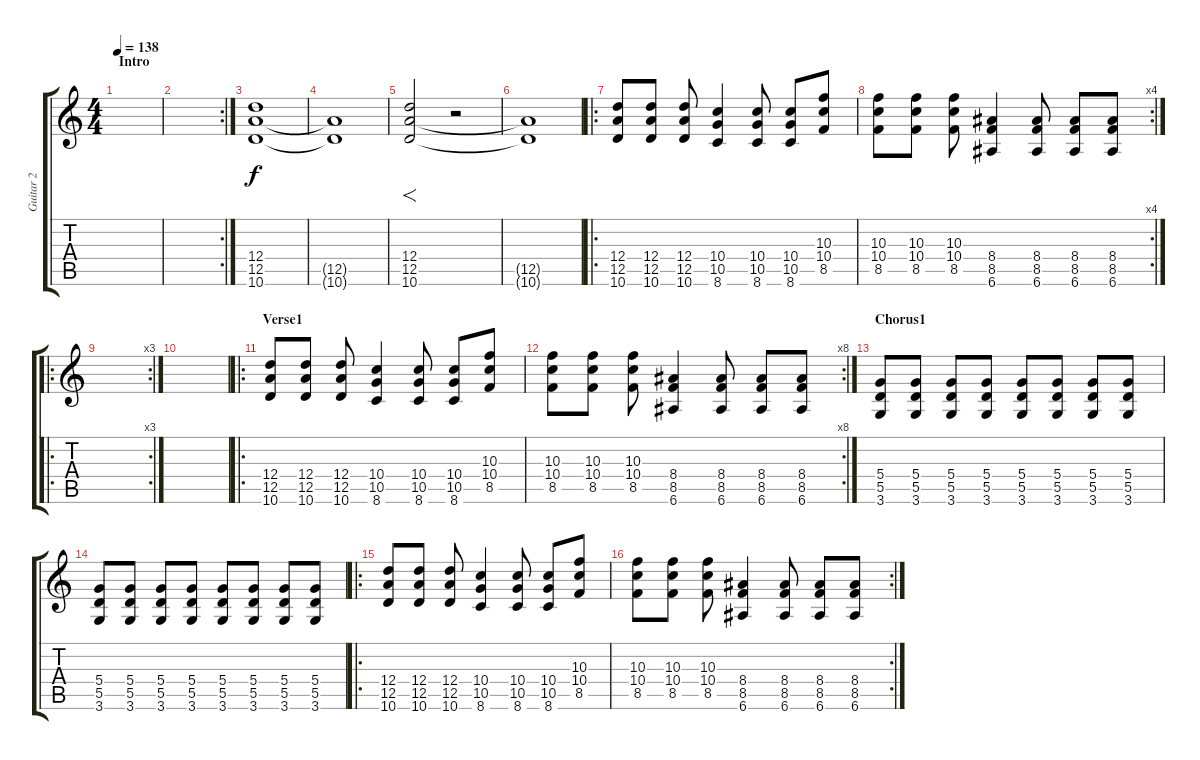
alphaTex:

\track ("Guitar 2" "Guitar 2") {instrument distortionguitar}
\staff {score tabs}
\tuning (E4 B3 G3 D3 A2 E2) {hide}
\ts (4 4)
\section ("" "Intro")
\tempo 138
\clef g2
\ks c
|
\rc 2
|
(12.4 12.5 10.6).1 |
(12.5{t} 10.6{t}).1 |
(12.4 12.5 10.6).2{f} r.2 |
(12.5{t} 10.6{t}).1 |
\ro
(12.4 12.5 10.6).8 (12.4 12.5 10.6).8 (12.4 12.5 10.6).8 (10.4 10.5 8.6).4 (10.4 10.5 8.6).8 (10.4 10.5 8.6).8 (10.3 10.4 8.5).8 |
\rc 4
(10.3 10.4 8.5).8 (10.3 10.4 8.5).8 (10.3 10.4 8.5).8 (8.4 8.5 6.6).4 (8.4 8.5 6.6).8 (8.4 8.5 6.6).8 (8.4 8.5 6.6).8 |
\ro
\rc 3
|
|
\ro
\section ("" "Verse1")
(12.4 12.5 10.6).8{volume 10} (12.4 12.5 10.6).8 (12.4 12.5 10.6).8 (10.4 10.5 8.6).4 (10.4 10.5 8.6).8 (10.4 10.5 8.6).8 (10.3 10.4 8.5).8 |
\rc 8
(10.3 10.4 8.5).8 (10.3 10.4 8.5).8 (10.3 10.4 8.5).8 (8.4 8.5 6.6).4 (8.4 8.5 6.6).8 (8.4 8.5 6.6).8 (8.4 8.5 6.6).8 |
\section ("" "Chorus1")
(5.4 5.5 3.6).8{volume 16} (5.4 5.5 3.6).8 (5.4 5.5 3.6).8 (5.4 5.5 3.6).8 (5.4 5.5 3.6).8 (5.4 5.5 3.6).8 (5.4 5.5 3.6).8 (5.4 5.5 3.6).8 |
(5.4 5.5 3.6).8 (5.4 5.5 3.6).8 (5.4 5.5 3.6).8 (5.4 5.5 3.6).8 (5.4 5.5 3.6).8 (5.4 5.5 3.6).8 (5.4 5.5 3.6).8 (5.4 5.5 3.6).8 |
\ro
(12.4 12.5 10.6).8 (12.4 12.5 10.6).8 (12.4 12.5 10.6).8 (10.4 10.5 8.6).4 (10.4 10.5 8.6).8 (10.4 10.5 8.6).8 (10.3 10.4 8.5).8 |
\rc 2
(10.3 10.4 8.5).8 (10.3 10.4 8.5).8 (10.3 10.4 8.5).8 (8.4 8.5 6.6).4 (8.4 8.5 6.6).8 (8.4 8.5 6.6).8 (8.4 8.5 6.6).8
